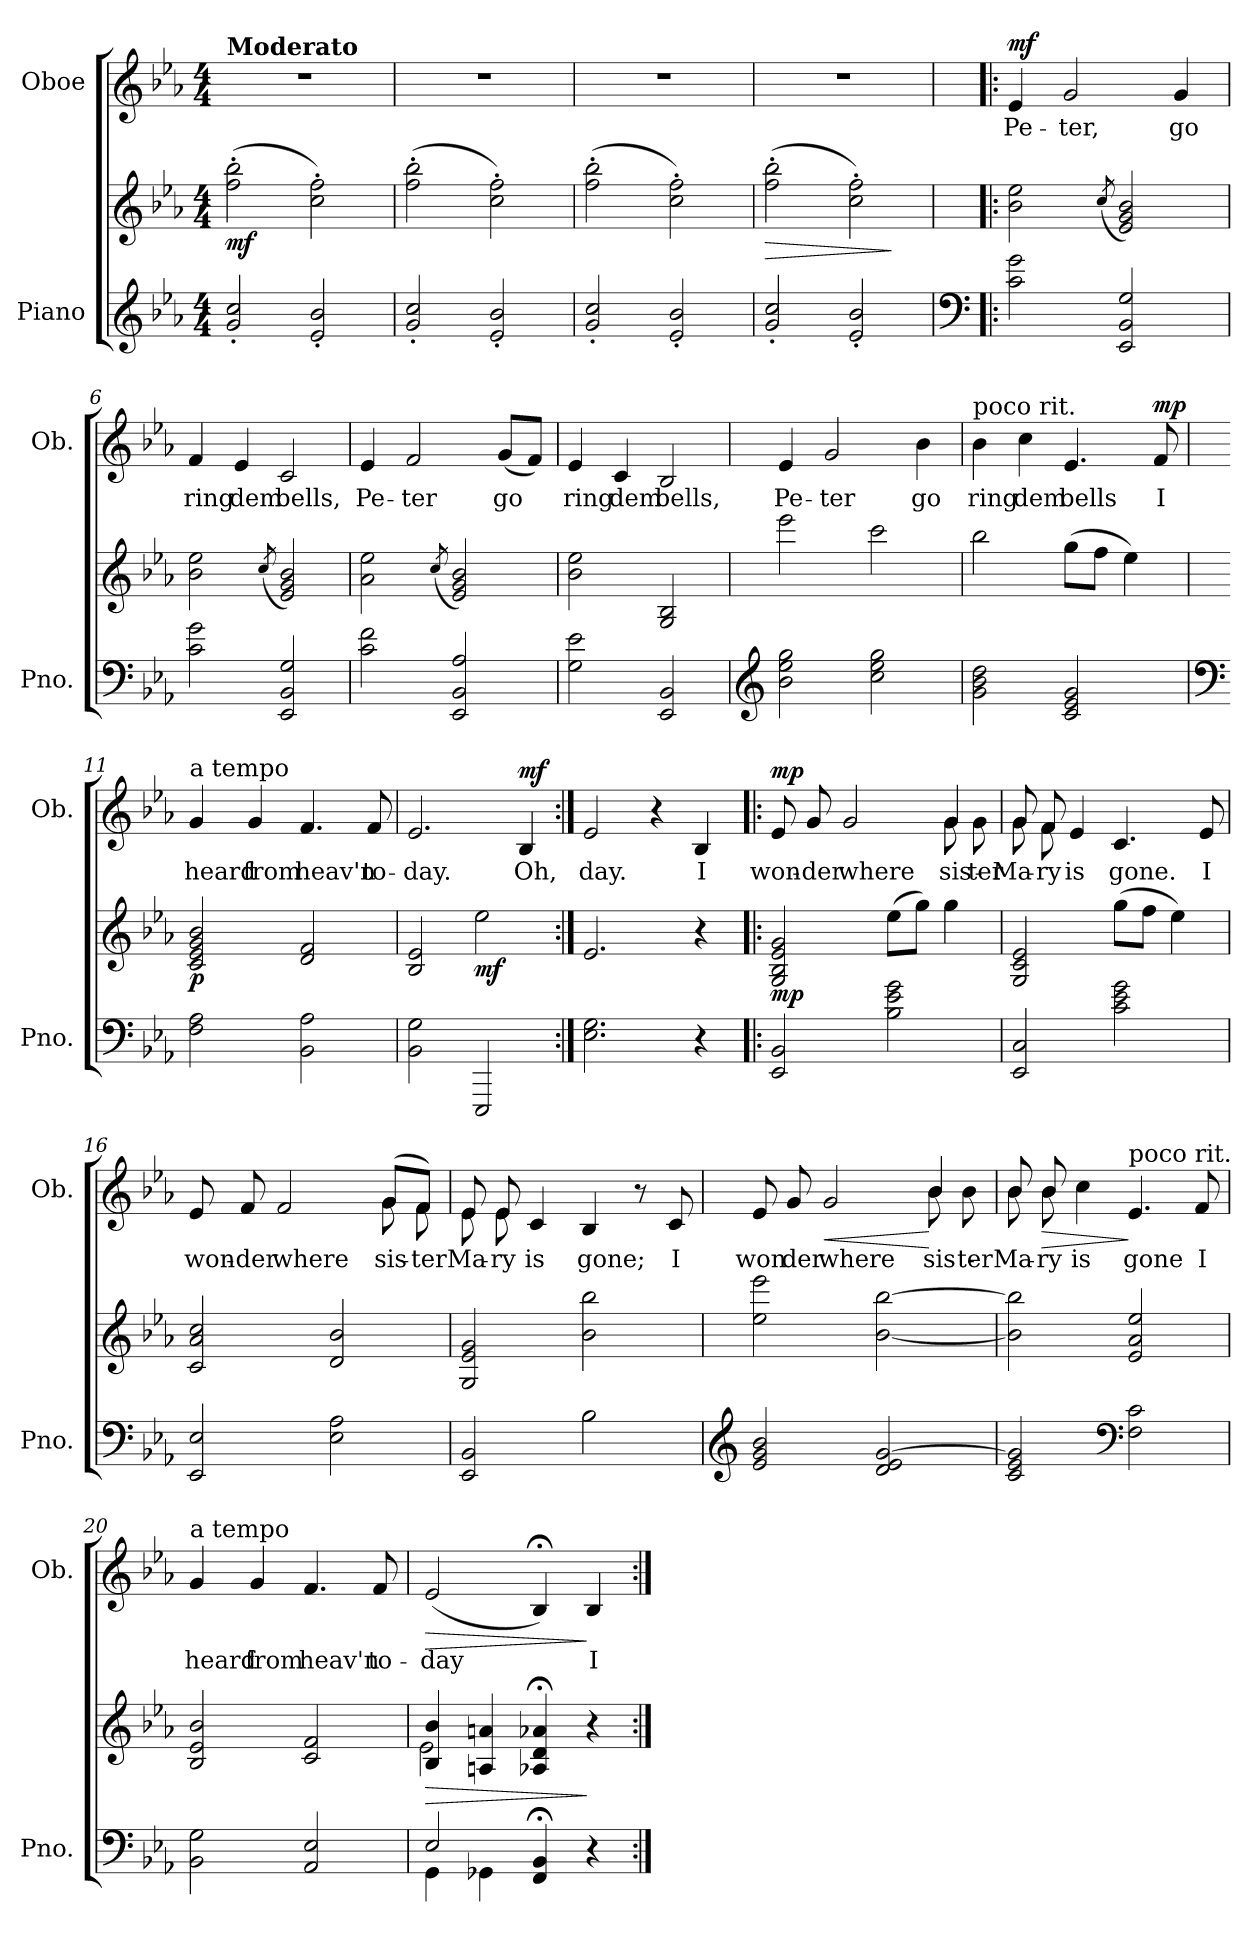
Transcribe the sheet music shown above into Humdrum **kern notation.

**kern	**kern	**dynam	**kern	**text	**dynam
*part2	*part2	*part2	*part1	*part1	*part1
*staff3	*staff2	*staff2/3	*staff1	*staff1	*staff1
*I"Piano	*	*	*I"Oboe	*	*
*I'Pno.	*	*	*I'Ob.	*	*
*clefG2	*clefG2	*	*clefG2	*	*
*k[b-e-a-]	*k[b-e-a-]	*	*k[b-e-a-]	*	*
*M4/4	*M4/4	*	*M4/4	*	*
=1	=1	=1	=1	=1	=1
!	!	!	!LO:TX:a:B:t=Moderato	!	!
!	!	!LO:DY:b	!	!	!
2g/' 2cc/'	(2ff\' 2bb-\'	mf	1r	.	.
2e-/' 2b-/'	2cc\' 2ff\')	.	.	.	.
=2	=2	=2	=2	=2	=2
2g/' 2cc/'	(2ff\' 2bb-\'	.	1r	.	.
2e-/' 2b-/'	2cc\' 2ff\')	.	.	.	.
=3	=3	=3	=3	=3	=3
2g/' 2cc/'	(2ff\' 2bb-\'	.	1r	.	.
2e-/' 2b-/'	2cc\' 2ff\')	.	.	.	.
=4	=4	=4	=4	=4	=4
!	!	!LO:HP:b	!	!	!
2g/' 2cc/'	(2ff\' 2bb-\'	>	1r	.	.
2e-/' 2b-/'	2cc\' 2ff\')	.	.	.	.
.	.	]	.	.	.
=5!|:	=5!|:	=5!|:	=5!|:	=5!|:	=5!|:
*clefF4	*	*	*	*	*
!	!	!	!	!LO:LY:b	!LO:DY:a
2c\ 2g\	2b-\ 2ee-\	.	4e-/	Pe-	mf
!	!	!	!	!LO:LY:b	!
.	.	.	2g/	-ter,	.
.	(>8qcc/	.	.	.	.
2EE-/ 2BB-/ 2G/	2e-/ 2g/ 2b-/)	.	.	.	.
!	!	!	!	!LO:LY:b	!
.	.	.	4g/	go	.
=6	=6	=6	=6	=6	=6
!	!	!	!	!LO:LY:b	!
2c\ 2g\	2b-\ 2ee-\	.	4f/	ring	.
!	!	!	!	!LO:LY:b	!
.	.	.	4e-/	dem	.
.	(>8qcc/	.	.	.	.
!	!	!	!	!LO:LY:b	!
2EE-/ 2BB-/ 2G/	2e-/ 2g/ 2b-/)	.	2c/	bells,	.
!!LO:LB:g=z
=7	=7	=7	=7	=7	=7
!	!	!	!	!LO:LY:b	!
2c\ 2f\	2a-\ 2ee-\	.	4e-/	Pe-	.
!	!	!	!	!LO:LY:b	!
.	.	.	2f/	-ter	.
.	(>8qcc/	.	.	.	.
2EE-/ 2BB-/ 2A-/	2e-/ 2g/ 2b-/)	.	.	.	.
!	!	!	!	!LO:LY:b	!
.	.	.	(8g/L	go	.
.	.	.	8f/J)	.	.
=8	=8	=8	=8	=8	=8
!	!	!	!	!LO:LY:b	!
2G\ 2e-\	2b-\ 2ee-\	.	4e-/	ring	.
!	!	!	!	!LO:LY:b	!
.	.	.	4c/	dem	.
!	!	!	!	!LO:LY:b	!
2EE-/ 2BB-/	2G/ 2B-/	.	2B-/	bells,	.
=9	=9	=9	=9	=9	=9
*clefG2	*	*	*	*	*
!	!	!	!	!LO:LY:b	!
2b-\ 2ee-\ 2gg\	2eee-\	.	4e-/	Pe-	.
!	!	!	!	!LO:LY:b	!
.	.	.	2g/	-ter	.
2cc\ 2ee-\ 2gg\	2ccc\	.	.	.	.
!	!	!	!	!LO:LY:b	!
.	.	.	4b-\	go	.
=10	=10	=10	=10	=10	=10
!	!	!	!LO:TX:a:t=poco rit.	!	!
!	!	!	!	!LO:LY:b	!
2g\ 2b-\ 2dd\	2bb-\	.	4b-\	ring	.
!	!	!	!	!LO:LY:b	!
.	.	.	4cc\	dem	.
!	!	!	!	!LO:LY:b	!
2c/ 2e-/ 2g/	(8gg\L	.	4.e-/	bells	.
.	8ff\J	.	.	.	.
.	4ee-\)	.	.	.	.
!	!	!	!	!LO:LY:b	!LO:DY:a
.	.	.	8f/	I	mp
=11	=11	=11	=11	=11	=11
*clefF4	*	*	*	*	*
!	!	!	!LO:TX:a:t=a tempo	!	!
!	!	!LO:DY:b	!	!LO:LY:b	!
2F\ 2A-\	2c/ 2e-/ 2g/ 2b-/	p	4g/	heard	.
!	!	!	!	!LO:LY:b	!
.	.	.	4g/	from	.
!	!	!	!	!LO:LY:b	!
2BB-\ 2A-\	2d/ 2f/	.	4.f/	heav'n	.
!	!	!	!	!LO:LY:b	!
.	.	.	8f/	to-	.
!!LO:LB:g=z
=12	=12	=12	=12	=12	=12
!	!	!	!	!LO:LY:b	!
2BB-\ 2G\	2B-/ 2e-/	.	2.e-/	-day.	.
!	!	!LO:DY:b	!	!	!
2EEE-/	2ee-\	mf	.	.	.
!	!	!	!	!LO:LY:b	!LO:DY:a
.	.	.	4B-/	Oh,	mf
=13:|!	=13:|!	=13:|!	=13:|!	=13:|!	=13:|!
!	!	!	!	!LO:LY:b	!
2.E-\ 2.G\	2.e-/	.	2e-/	day.	.
.	.	.	4r	.	.
!	!	!	!	!LO:LY:b	!
4r	4r	.	4B-/	I	.
=14!|:	=14!|:	=14!|:	=14!|:	=14!|:	=14!|:
!	!	!LO:DY:b	!	!LO:LY:b	!LO:DY:a
*	*	*	*^	*	*
2EE-/ 2BB-/	2G/ 2B-/ 2e-/ 2g/	mp	8e-/	2.ryy	won-	mp
!	!	!	!	!	!LO:LY:b	!
.	.	.	8g/	.	-der	.
!	!	!	!	!	!LO:LY:b	!
.	.	.	2g/	.	where	.
2B-\ 2e-\ 2g\	(8ee-\L	.	.	.	.	.
.	8gg\J)	.	.	.	.	.
!	!	!	!	!	!LO:LY:b	!
!	!	!	!	!	!LO:LY:b	!
.	4gg\	.	4g/	8g\	sis-	.
!	!	!	!	!	!LO:LY:b	!
.	.	.	.	8g\	-ter	.
=15	=15	=15	=15	=15	=15	=15
!	!	!	!	!	!LO:LY:b	!
!	!	!	!	!	!LO:LY:b	!
2EE-/ 2C/	2G/ 2c/ 2e-/	.	8g/	8g\	Ma-	.
!	!	!	!	!	!LO:LY:b	!
!	!	!	!	!	!LO:LY:b	!
.	.	.	8f/	8f\	ry	.
!	!	!	!	!	!LO:LY:b	!
.	.	.	4e-/	2.ryy	is	.
!	!	!	!	!	!LO:LY:b	!
2c\ 2e-\ 2g\	(8gg\L	.	4.c/	.	gone.	.
.	8ff\J	.	.	.	.	.
.	4ee-\)	.	.	.	.	.
!	!	!	!	!	!LO:LY:b	!
.	.	.	8e-/	.	I	.
!!LO:PB:g=z	!!
=16	=16	=16	=16	=16	=16	=16
!	!	!	!	!	!LO:LY:b	!
2EE-/ 2E-/	2c/ 2a-/ 2cc/	.	8e-/	2.ryy	won-	.
!	!	!	!	!	!LO:LY:b	!
.	.	.	8f/	.	-der	.
!	!	!	!	!	!LO:LY:b	!
.	.	.	2f/	.	where	.
2E-\ 2A-\	2d/ 2b-/	.	.	.	.	.
!	!	!	!	!	!LO:LY:b	!
!	!	!	!	!	!LO:LY:b	!
.	.	.	(8g/L	8g\	sis-	.
!	!	!	!	!	!LO:LY:b	!
.	.	.	8f/J)	8f\	-ter	.
=17	=17	=17	=17	=17	=17	=17
!	!	!	!	!	!LO:LY:b	!
!	!	!	!	!	!LO:LY:b	!
2EE-/ 2BB-/	2G/ 2e-/ 2g/	.	8e-/	8e-\	Ma-	.
!	!	!	!	!	!LO:LY:b	!
!	!	!	!	!	!LO:LY:b	!
.	.	.	8e-/	8e-\	-ry	.
!	!	!	!	!	!LO:LY:b	!
.	.	.	4c/	2.ryy	is	.
!	!	!	!	!	!LO:LY:b	!
2B-\	2b-\ 2bb-\	.	4B-/	.	gone;	.
.	.	.	8r	.	.	.
!	!	!	!	!	!LO:LY:b	!
.	.	.	8c/	.	I	.
=18	=18	=18	=18	=18	=18	=18
*clefG2	*	*	*	*	*	*
!	!	!	!	!	!LO:LY:b	!
2e-/ 2g/ 2b-/	2ee-\ 2eee-\	.	8e-/	2.ryy	won	.
!	!	!	!	!	!LO:LY:b	!
.	.	.	8g/	.	der	.
!	!	!	!	!	!LO:LY:b	!LO:HP:b
.	.	.	2g/	.	where	<
2d/ 2e-/ [2g/	[2b-\ [2bb-\	.	.	.	.	.
!	!	!	!	!	!LO:LY:b	!
!	!	!	!	!	!LO:LY:b	!
.	.	.	4b-/	8b-\	sis-	[
!	!	!	!	!	!LO:LY:b	!
.	.	.	.	8b-\	-ter	.
=19	=19	=19	=19	=19	=19	=19
!	!	!	!	!	!LO:LY:b	!
!	!	!	!	!	!LO:LY:b	!
2c/ 2e-/ 2g/]	2b-\] 2bb-\]	.	8b-/	8b-\	Ma-	.
!	!	!	!	!	!LO:LY:b	!LO:HP:b
!	!	!	!	!	!LO:LY:b	!
.	.	.	8b-/	8b-\	ry	>
!	!	!	!	!	!LO:LY:b	!
.	.	.	4cc\	2.ryy	is	.
*clefF4	*	*	*	*	*	*
!	!	!	!LO:TX:a:t=poco rit.	!	!	!
!	!	!	!	!	!LO:LY:b	!
2F\ 2c\	2e-/ 2a-/ 2ee-/	.	4.e-/	.	gone	]
!	!	!	!	!	!LO:LY:b	!
.	.	.	8f/	.	I	.
*	*	*	*v	*v	*	*
!!LO:LB:g=z
=20	=20	=20	=20	=20	=20
!	!	!	!LO:TX:a:t=a tempo	!	!
!	!	!	!	!LO:LY:b	!
2BB-\ 2G\	2B-/ 2e-/ 2b-/	.	4g/	heard	.
!	!	!	!	!LO:LY:b	!
.	.	.	4g/	from	.
!	!	!	!	!LO:LY:b	!
2AA-/ 2E-/	2c/ 2f/	.	4.f/	heav'n	.
!	!	!	!	!LO:LY:b	!
.	.	.	8f/	to-	.
=21	=21	=21	=21	=21	=21
*^	*	*	*	*	*
!	!	!	!LO:HP:b	!	!LO:LY:b	!LO:HP:b
*	*	*^	*	*	*	*
2E-/	4GG\	4B-/ 4b-/	2e-\	>	(2e-/	-day	>
.	4GG-X\	4An/ 4an/	.	.	.	.	.
4FF/;< 4BB-/;<	2ryy	4A-X/;< 4d/;< 4a-X/;<	2ryy	.	4B-;</)	.	.
!	!	!	!	!	!	!LO:LY:b	!
4r	.	4r	.	]	4B-/	I	]
*v	*v	*	*	*	*	*	*
*	*v	*v	*	*	*	*
=:|!	=:|!	=:|!	=:|!	=:|!	=:|!
*-	*-	*-	*-	*-	*-
